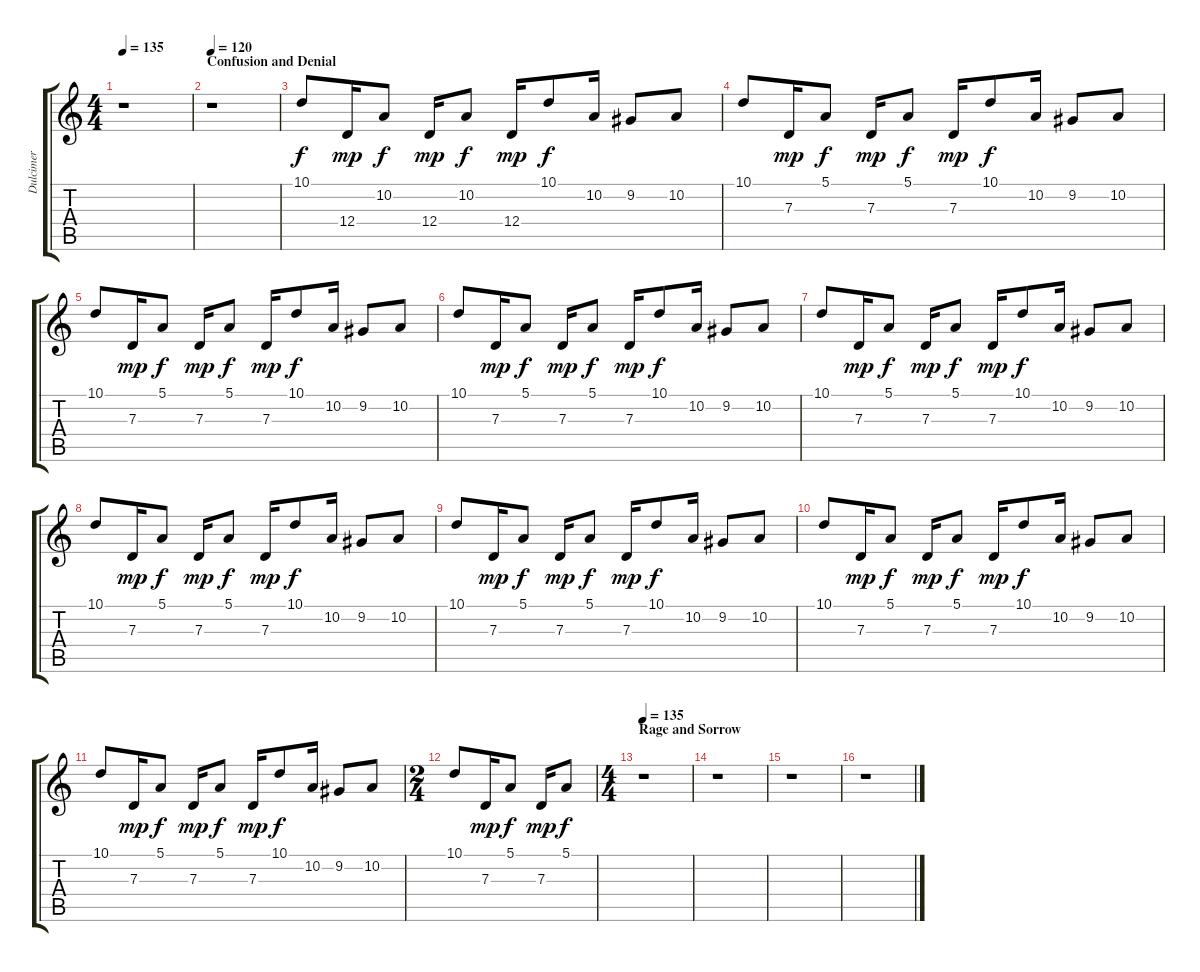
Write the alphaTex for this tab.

\track ("Dulcimer" "Dulcimer") {instrument dulcimer}
\staff {score tabs}
\tuning (E4 B3 G3 D3 A2 E2) {hide}
\ts (4 4)
\tempo 135
\clef g2
\ks c
r.1{dy f instrument dulcimer} |
\section ("" "Confusion and Denial ")
\tempo 120
r.1 |
10.1.8 12.4.16{dy mp} 10.2.8{dy f} 12.4.16{dy mp} 10.2.8{dy f} 12.4.16{dy mp} 10.1.8{dy f} 10.2.16 9.2.8 10.2.8 |
10.1.8 7.3.16{dy mp} 5.1.8{dy f} 7.3.16{dy mp} 5.1.8{dy f} 7.3.16{dy mp} 10.1.8{dy f} 10.2.16 9.2.8 10.2.8 |
10.1.8 7.3.16{dy mp} 5.1.8{dy f} 7.3.16{dy mp} 5.1.8{dy f} 7.3.16{dy mp} 10.1.8{dy f} 10.2.16 9.2.8 10.2.8 |
10.1.8 7.3.16{dy mp} 5.1.8{dy f} 7.3.16{dy mp} 5.1.8{dy f} 7.3.16{dy mp} 10.1.8{dy f} 10.2.16 9.2.8 10.2.8 |
10.1.8 7.3.16{dy mp} 5.1.8{dy f} 7.3.16{dy mp} 5.1.8{dy f} 7.3.16{dy mp} 10.1.8{dy f} 10.2.16 9.2.8 10.2.8 |
10.1.8 7.3.16{dy mp} 5.1.8{dy f} 7.3.16{dy mp} 5.1.8{dy f} 7.3.16{dy mp} 10.1.8{dy f} 10.2.16 9.2.8 10.2.8 |
10.1.8 7.3.16{dy mp} 5.1.8{dy f} 7.3.16{dy mp} 5.1.8{dy f} 7.3.16{dy mp} 10.1.8{dy f} 10.2.16 9.2.8 10.2.8 |
10.1.8 7.3.16{dy mp} 5.1.8{dy f} 7.3.16{dy mp} 5.1.8{dy f} 7.3.16{dy mp} 10.1.8{dy f} 10.2.16 9.2.8 10.2.8 |
10.1.8 7.3.16{dy mp} 5.1.8{dy f} 7.3.16{dy mp} 5.1.8{dy f} 7.3.16{dy mp} 10.1.8{dy f} 10.2.16 9.2.8 10.2.8 |
\ts (2 4)
10.1.8 7.3.16{dy mp} 5.1.8{dy f} 7.3.16{dy mp} 5.1.8{dy f} |
\ts (4 4)
\section ("" "Rage and Sorrow")
\tempo 135
r.1 |
r.1 |
r.1 |
r.1
